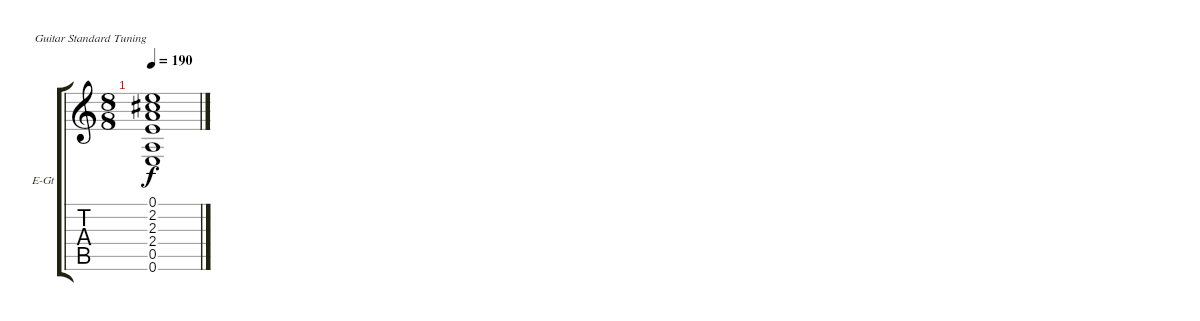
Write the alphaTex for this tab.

\bracketExtendMode groupsimilarinstruments
\firstSystemTrackNameOrientation horizontal
\otherSystemsTrackNameOrientation horizontal
\track ("Pista 7" "E-Gt") {instrument electricguitarclean}
\staff {score tabs}
\tuning (E4 B3 G3 D3 A2 E2)
\ts (8 8)
\tempo 190
\clef g2
\ks c
(0.1{t} 2.2{t} 2.3{t} 2.4{t} 0.5{t} 0.6{t}).1{dy f}
